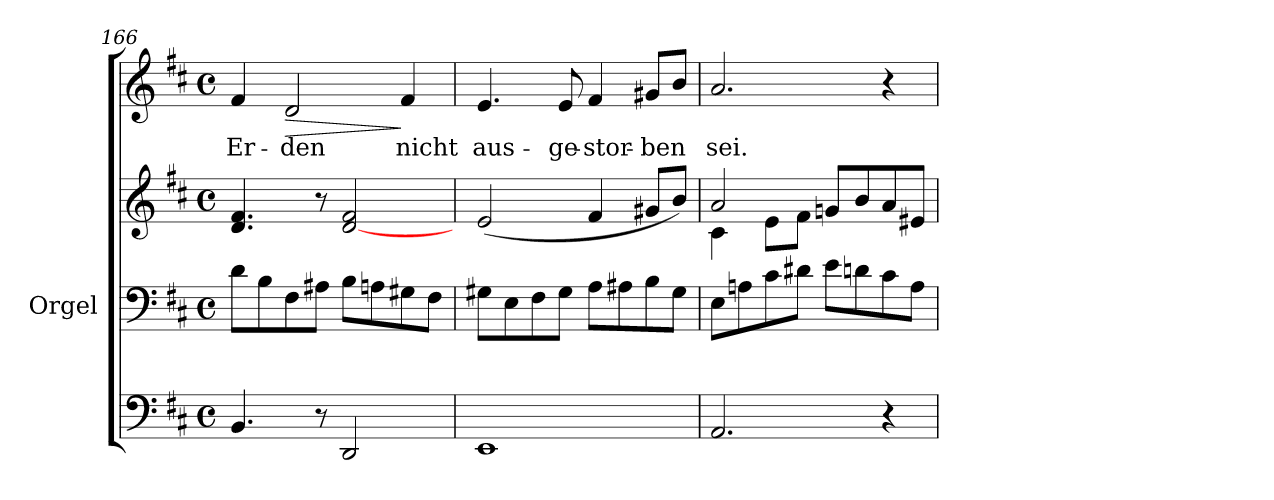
**kern	**kern	**kern	**kern	**text	**dynam
*part3	*part2	*part2	*part1	*part1	*part1
*staff4	*staff3	*staff2	*staff1	*staff1	*staff1
*	*I"Orgel	*	*	*	*
*	*I'Org.	*	*	*	*
!!LO:LB:g=z
*clefF4	*clefF4	*clefG2	*clefG2	*	*
*k[f#c#]	*k[f#c#]	*k[f#c#]	*k[f#c#]	*	*
*D:	*D:	*D:	*D:	*	*
*M4/4	*M4/4	*M4/4	*M4/4	*	*
*met(c)	*met(c)	*met(c)	*met(c)	*	*
=166	=166	=166	=166	=166	=166
!	!	!	!	!LO:LY:b	!
4.BB/	8d\L	4.d/ 4.f#/	4f#/	Er-	.
.	8B\	.	.	.	.
!	!	!	!	!LO:LY:b	!LO:HP:b
.	8F#\	.	2d/	-den	>
8r	8A#X\J	8r	.	.	.
2DD/	8B\L	[2d/ 2f#/	.	.	.
.	8An\	.	.	.	.
!	!	!	!	!LO:LY:b	!
.	8G#X\	.	4f#/	nicht	]
.	8F#\J	.	.	.	.
=167	=167	=167	=167	=167	=167
!	!	!	!	!LO:LY:b	!
1EE	8G#X\L	(2e/	4.e/	aus-	.
.	8E\	.	.	.	.
.	8F#\	.	.	.	.
!	!	!	!	!LO:LY:b	!
.	8G#\J	.	8e/	-ge-	.
!	!	!	!	!LO:LY:b	!
.	8A\L	4f#/	4f#/	-stor-	.
.	8A#X\	.	.	.	.
!	!	!	!	!LO:LY:b	!
.	8B\	8g#X/L	8g#X/L	-ben	.
.	8G#\J	8b/J)	8b/J	.	.
=168	=168	=168	=168	=168	=168
*	*	*^	*	*	*
!	!	!	!	!	!LO:LY:b	!
2.AA/	8E\L	2a/	4c#\	2.a/	sei.	.
.	8An\	.	.	.	.	.
.	8c#\	.	8e\L	.	.	.
.	8d#X\J	.	8f#\J	.	.	.
.	8e\L	8gn/L	2ryy	.	.	.
.	8dn\	8b/	.	.	.	.
4r	8c#\	8a/	.	4r	.	.
.	8A\J	8e#X/J	.	.	.	.
*	*	*v	*v	*	*	*
=	=	=	=	=	=
*-	*-	*-	*-	*-	*-
